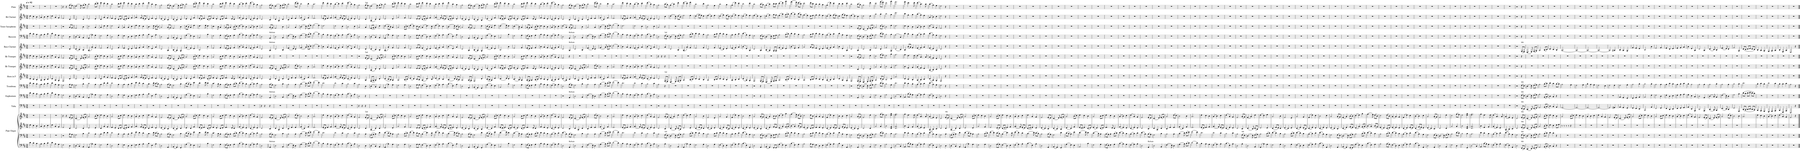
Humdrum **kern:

**kern	**kern	**kern	**kern	**kern	**kern	**kern	**kern	**kern	**kern	**kern	**kern	**kern	**kern	**kern
*part12	*part12	*part12	*part12	*part11	*part10	*part9	*part8	*part7	*part6	*part5	*part4	*part3	*part2	*part1
*staff15	*staff14	*staff13	*staff12	*staff11	*staff10	*staff9	*staff8	*staff7	*staff6	*staff5	*staff4	*staff3	*staff2	*staff1
*I"Pipe Organ	*	*	*	*I"Tuba	*I"Euphonium	*I"Trombone	*I"Horn in F	*I"Bb Trumpet	*I"Bb Trumpet	*I"Bass Clarinet	*I"Bassoon	*I"Tenor Saxophone	*I"Bb Clarinet	*I"Flute
*I'Org.	*	*	*	*I'Tba.	*I'Euph.	*I'Tbn.	*	*I'Bb Tpt.	*I'Bb Tpt.	*I'B. Cl.	*I'Bsn.	*I'T. Sax.	*I'Bb Cl.	*I'Fl.
*clefF4	*clefF4	*clefG2	*clefG2	*clefF4	*clefF4	*clefF4	*clefG2	*clefG2	*clefG2	*clefGv2	*clefF4	*clefGv2	*clefG2	*clefG2
*	*	*	*	*	*	*	*ITrd4c7	*ITrd1c2	*ITrd1c2	*ITrd8c14	*	*ITrd8c14	*ITrd1c2	*
*k[f#c#]	*k[f#c#]	*k[f#c#]	*k[f#c#]	*k[f#c#]	*k[f#c#]	*k[f#c#]	*k[f#c#]	*k[f#c#]	*k[f#c#]	*k[f#c#]	*k[f#c#]	*k[f#c#]	*k[f#c#]	*k[f#c#]
*M3/4	*M3/4	*M3/4	*M3/4	*M3/4	*M3/4	*M3/4	*M3/4	*M3/4	*M3/4	*M3/4	*M3/4	*M3/4	*M3/4	*M3/4
*MM92	*MM92	*MM92	*MM92	*MM92	*MM92	*MM92	*MM92	*MM92	*MM92	*MM92	*MM92	*MM92	*MM92	*MM92
=1	=1	=1	=1	=1	=1	=1	=1	=1	=1	=1	=1	=1	=1	=1
4d\	2.r	4dd\	2.r	2.r	4d\	4d\	4d/	4dd\	4dd\	2.r	4d\	2.r	4dd\	2.r
4c#\	.	4cc#\	.	.	4c#\	4c#\	4c#/	4cc#\	4cc#\	.	4c#\	.	4cc#\	.
4B\	.	4b\	.	.	4B\	4B\	4B/	4b\	4b\	.	4B\	.	4b\	.
=2	=2	=2	=2	=2	=2	=2	=2	=2	=2	=2	=2	=2	=2	=2
4A\	2.r	4a/	2.r	2.r	4A\	4A\	4A/	4a/	4a/	2.r	4A\	2.r	4a/	2.r
4B\	.	4b\	.	.	4B\	4B\	4B/	4b\	4b\	.	4B\	.	4b\	.
4c#\	.	4cc#\	.	.	4c#\	4c#\	4c#/	4cc#\	4cc#\	.	4c#\	.	4cc#\	.
=3	=3	=3	=3	=3	=3	=3	=3	=3	=3	=3	=3	=3	=3	=3
4d\	2.r	4dd\	2.r	2.r	4d\	4d\	4d/	4dd\	4dd\	2.r	4d\	2.r	4dd\	2.r
4A\	.	4a/	.	.	4A\	4A\	4A/	4a/	4a/	.	4A\	.	4a/	.
4G\	.	4g/	.	.	4G\	4G\	4G/	4g/	4g/	.	4G\	.	4g/	.
=4	=4	=4	=4	=4	=4	=4	=4	=4	=4	=4	=4	=4	=4	=4
2F#\	2r	2f#/	4r	2.r	2F#\	2F#\	2F#/	2f#/	2f#/	2r	2F#\	2r	2f#/	4r
.	.	.	4r	.	.	.	.	.	.	.	.	.	.	4r
4D\	8A\L	4d/	(8f#/L	.	4D\	8A\L	4d/	(8f#/L	(8f#/L	4D/	4D\	8A/L	4d/	(8ff#\L
.	8G\J	.	8e/J)	.	.	8G\J	.	8e/J)	8e/J)	.	.	8G/J	.	8ee\J)
=5||	=5||	=5||	=5||	=5||	=5||	=5||	=5||	=5||	=5||	=5||	=5||	=5||	=5||	=5||
4D\	2F#\	2d/	(4.d/	2.r	(4D\	2F#\	2d/	(4.d/	(4.d/	(4D/	(4D\	2F#/	2d/	(4.dd\
4C#/	.	.	.	.	4C#/)	.	.	.	.	4C#/)	4C#/)	.	.	.
.	.	.	8e/)	.	.	.	.	8e/)	8e/)	.	.	.	.	8ee\)
4BB/	4B\	4d/	(8f#/L	.	4BB/	4B\	4d/	(8f#/L	(8f#/L	4BB/	4BB/	4B\	4d/	(8ff#\L
.	.	.	8g/J)	.	.	.	.	8g/J)	8g/J)	.	.	.	.	8gg\J)
=6	=6	=6	=6	=6	=6	=6	=6	=6	=6	=6	=6	=6	=6	=6
4AA/	2c#\	2e/	2a/	2.r	(4AA/	2c#\	2e/	2a/	2a/	(4AA/	(4AA/	2c#\	2e/	2aa\
4A\	.	.	.	.	4A\)	.	.	.	.	4A/)	4A\)	.	.	.
4G\	4A\	4e/	(8b\L	.	4G\	4A\	4e/	(8b\L	(8b\L	4G/	4G\	4A/	4e/	(8bb\L
.	.	.	8cc#\J)	.	.	.	.	8cc#\J)	8cc#\J)	.	.	.	.	8ccc#\J)
=7	=7	=7	=7	=7	=7	=7	=7	=7	=7	=7	=7	=7	=7	=7
2F#\	4A\	4d/	4dd\	2.r	2F#\	4A\	4d/	4dd\	4dd\	2F#/	2F#\	4A/	4d/	4ddd\
.	4d\	4a/	4cc#\	.	.	4d\	4a/	4cc#\	4cc#\	.	.	4d\	4a/	4ccc#\
4G\	4d\	4g/	4b\	.	4G\	4d\	4g/	4b\	4b\	4G/	4G\	4d\	4g/	4bb\
=8	=8	=8	=8	=8	=8	=8	=8	=8	=8	=8	=8	=8	=8	=8
2D\	2d\	4f#/	2a/	2.r	2D\	2d\	4f#/	2a/	2a/	2D/	2D\	2d\	4f#/	2aa\
.	.	4e/	.	.	.	.	4e/	.	.	.	.	.	4e/	.
4G\	4A\	8d/L	8b\L	.	4G\	4A\	8d/L	8b\L	8b\L	4G/	4G\	4A/	8d/L	8bb\L
.	.	8e/J	8cc#\J	.	.	.	8e/J	8cc#\J	8cc#\J	.	.	.	8e/J	8ccc#\J
=9	=9	=9	=9	=9	=9	=9	=9	=9	=9	=9	=9	=9	=9	=9
4F#\	4A\	8d/L	4dd\	2.r	4F#\	4A\	(8d/L	4dd\	4dd\	4F#/	4F#\	4A/	(8d/L	4ddd\
.	.	8e/J	.	.	.	.	8e/J)	.	.	.	.	.	8e/J)	.
4D\	4A\	4f#/	4cc#\	.	4D\	4A\	4f#/	4cc#\	4cc#\	4D/	4D\	4A/	4f#/	4ccc#\
4E\	4c#\	4g/	4b\	.	4E\	4c#\	4g/	4b\	4b\	4E/	4E\	4c#\	4g/	4bb\
=10	=10	=10	=10	=10	=10	=10	=10	=10	=10	=10	=10	=10	=10	=10
4F#\	4e\	4.a/	4a/	2.r	4F#\	4e\	4.a/	4a/	4a/	4F#/	4F#\	4e\	4.a/	4aa\
4G\	4d\	.	4b\	.	4G\	4d\	.	4b\	4b\	4G/	4G\	4d\	.	4bb\
.	.	8g/	.	.	.	.	8g/	.	.	.	.	.	8g/	.
4A\	4c#\	8f#/L	4cc#\	.	4A\	4c#\	(8f#/L	4cc#\	4cc#\	4A/	4A\	4c#\	(8f#/L	4ccc#\
.	.	8e/J	.	.	.	.	8e/J)	.	.	.	.	.	8e/J)	.
=11	=11	=11	=11	=11	=11	=11	=11	=11	=11	=11	=11	=11	=11	=11
4B\	4.B\	4d/	4dd\	2.r	4B\	4.B\	4d/	4dd\	4dd\	4B\	4B\	4.B\	4d/	4ddd\
4E\	.	4f#/	4a/	.	4E\	.	4f#/	4a/	4a/	4E/	4E\	.	4f#/	4aa\
.	8d\	.	.	.	.	8d\	.	.	.	.	.	8d\	.	.
4A\	8c#\L	4e/	4g/	.	4A\	(8c#\L	4e/	4g/	4g/	4A/	4A\	(8c#\L	4e/	4gg\
.	8B\J	.	.	.	.	8B\J)	.	.	.	.	.	8B\J)	.	.
=12	=12	=12	=12	=12	=12	=12	=12	=12	=12	=12	=12	=12	=12	=12
2D\	2A\	4e/	2f#/	2.r	2D\	2A\	(4e/	2f#/	2f#/	2D/	2D\	2A/	(4e/	2ff#\
.	.	4d/	.	.	.	.	4d/)	.	.	.	.	.	4d/)	.
4AA/	8A\L	4c#/	(8f#/L	.	4AA/	(8A\L	4c#/	(8f#/L	(8f#/L	4AA/	4AA/	(8A/L	4c#/	(8ff#\L
.	8G\J	.	8e/J)	.	.	8G\J)	.	8e/J)	8e/J)	.	.	8G/J)	.	8ee\J)
=13	=13	=13	=13	=13	=13	=13	=13	=13	=13	=13	=13	=13	=13	=13
4BB/	2F#\	4d/	(4.d/	2.r	(4BB/	2F#\	(4d/	(4.d/	(4.d/	(4BB/	(4BB/	2F#/	(4d/	(4.dd\
4AA/	.	4c#/	.	.	4AA/)	.	4c#/)	.	.	4AA/)	4AA/)	.	4c#/)	.
.	.	.	8e/)	.	.	.	.	8e/)	8e/)	.	.	.	.	8ee\)
4GG/	4B\	4d/	(8f#/L	.	4GG/	4B\	4d/	(8f#/L	(8f#/L	4GG/	4GG/	4B\	4d/	(8ff#\L
.	.	.	8g/J)	.	.	.	.	8g/J)	8g/J)	.	.	.	.	8gg\J)
=14	=14	=14	=14	=14	=14	=14	=14	=14	=14	=14	=14	=14	=14	=14
4G\	8c#\L	4e/	2a/	2.r	(4G\	(8c#\L	4e/	2a/	2a/	(4G/	(4G\	(8c#\L	4e/	2aa\
.	8B\J	.	.	.	.	8B\J	.	.	.	.	.	8B\J	.	.
4F#\	4A\	4d/	.	.	4F#\)	4A\)	4d/	.	.	4F#/)	4F#\)	4A/)	4d/	.
4E\	4e\	4g/	(8b\L	.	4E\	4e\	4g/	(8b\L	(8b\L	4E/	4E\	4e\	4g/	(8bb\L
.	.	.	8cc#\J)	.	.	.	.	8cc#\J)	8cc#\J)	.	.	.	.	8ccc#\J)
=15	=15	=15	=15	=15	=15	=15	=15	=15	=15	=15	=15	=15	=15	=15
2BB/	4.d\	8f#/L	4dd\	2.r	2BB/	4.d\	(8f#/L	4dd\	4dd\	2BB/	2BB/	4.d\	(8f#/L	4ddd\
.	.	8e/J	.	.	.	.	8e/J)	.	.	.	.	.	8e/J)	.
.	.	4f#/	4cc#\	.	.	.	4f#/	4cc#\	4cc#\	.	.	.	4f#/	4ccc#\
.	8e\	.	.	.	.	8e\	.	.	.	.	.	8e\	.	.
4B\	4d\	8d/L	4b\	.	4B\	4d\	(8d/L	4b\	4b\	4B\	4B\	4d\	(8d/L	4bb\
.	.	8e/J	.	.	.	.	8e/J)	.	.	.	.	.	8e/J)	.
=16	=16	=16	=16	=16	=16	=16	=16	=16	=16	=16	=16	=16	=16	=16
2F#\	4.c#\	4f#/	2a/	2.r	2F#\	4.c#\	4f#/	2a/	2a/	2F#/	2F#\	4.c#\	4f#/	2aa\
.	.	4e/	.	.	.	.	4e/	.	.	.	.	.	4e/	.
.	8B\	.	.	.	.	8B\	.	.	.	.	.	8B\	.	.
4G\	4A\	8d/L	8b\L	.	4G\	4A\	8d/L	8b\L	8b\L	4G/	4G\	4A/	8d/L	8bb\L
.	.	8e/J	8cc#\J	.	.	.	8e/J	8cc#\J	8cc#\J	.	.	.	8e/J	8ccc#\J
=17	=17	=17	=17	=17	=17	=17	=17	=17	=17	=17	=17	=17	=17	=17
8F#\L	8A\L	4.f#/	4dd\	2.r	(8F#\L	(8A\L	4.f#/	4dd\	4dd\	(8F#/L	(8F#\L	(8A/L	4.f#/	4ddd\
8E\J	8G\J	.	.	.	8E\J)	8G\J)	.	.	.	8E/J)	8E\J)	8G/J)	.	.
4F#\	4A\	.	4cc#\	.	4F#\	4A\	.	4cc#\	4cc#\	4F#/	4F#\	4A/	.	4ccc#\
.	.	8e/	.	.	.	.	8e/	.	.	.	.	.	8e/	.
4G\	8B\L	4d/	4b\	.	4G\	(8B\L	4d/	4b\	4b\	4G/	4G\	(8B\L	4d/	4bb\
.	8c#\J	.	.	.	.	8c#\J)	.	.	.	.	.	8c#\J)	.	.
=18	=18	=18	=18	=18	=18	=18	=18	=18	=18	=18	=18	=18	=18	=18
4B\	4d\	4g/	(4a/	2.r	(4B\	(4d\	(4g/	(4a/	4a/	(4B\	(4B\	(4d\	(4g/	(4aa\
4A\	4c#\	4f#/	4b\)	.	4A\)	4c#\)	4f#/)	4b\)	4b\	4A/)	4A\)	4c#\)	4f#/)	4bb\)
4G\	4B\	4e/	4cc#\	.	4G\	4B\	4e/	4cc#\	4cc#\	4G/	4G\	4B\	4e/	4ccc#\
=19	=19	=19	=19	=19	=19	=19	=19	=19	=19	=19	=19	=19	=19	=19
4F#\	4A\	4d/	(4dd\	2.r	(4F#\	(4A\	(4d/	(4dd\	4dd\	(4F#/	(4F#\	(4A/	(4d/	(4ddd\
4G\	4B\	4f#/	4a/)	.	4G\)	4B\)	4f#/)	4a/)	4a/	4G/)	4G\)	4B\)	4f#/)	4aa\)
4A\	4c#\	4e/	4g/	.	4A\	4c#\	4e/	4g/	4g/	4A/	4A\	4c#\	4e/	4gg\
=20||	=20||	=20||	=20||	=20	=20	=20	=20	=20	=20	=20	=20	=20	=20	=20
2D\	2A\	2d/	2f#/	4r	2D\	2A\	2d/	2f#/	2f#/	2D/	2D\	2A/	2d/	2ff#\
.	.	.	.	4r	.	.	.	.	.	.	.	.	.	.
!	!	!	!	!	!	!	!	!	!	!	!LO:TX:a:t=Refrain	!	!	!
!	!	!	!	!	!	!	!	!	!	!LO:TX:a:t=Refrain	!	!	!	!
!	!	!	!	!	!LO:TX:a:t=Refrain	!	!	!	!	!	!	!	!	!
!LO:TX:a:t=Refrain	!	!	!	!	!	!	!	!	!	!	!	!	!	!
4AA/	8A\L	4c#/	(8f#/L	4r	4AA/	(8A\L	4c#/	(8f#/L	4r	4AA/	4AA/	(8A/L	4c#/	(8ff#\L
.	8G\J	.	8e/J)	.	.	8G\J)	.	8e/J)	.	.	.	8G/J)	.	8ee\J)
=21	=21	=21	=21	=21	=21	=21	=21	=21	=21	=21	=21	=21	=21	=21
2D\	2F#\	4d/	(4.d/	2.r	2D\	2F#\	4d/	(4.d/	2.r	2D/	2D\	2F#/	4d/	(4.dd\
.	.	4A/	.	.	.	.	4A/	.	.	.	.	.	4A/	.
.	.	.	8e/)	.	.	.	.	8e/)	.	.	.	.	.	8ee\)
4BB/	4B\	4d/	(8f#/L	.	4BB/	4B\	4d/	(8f#/L	.	4BB/	4BB/	4B\	4d/	(8ff#\L
.	.	.	8g/J)	.	.	.	.	8g/J)	.	.	.	.	.	8gg\J)
=22	=22	=22	=22	=22	=22	=22	=22	=22	=22	=22	=22	=22	=22	=22
4.F#\	2A\	4c#/	2a/	2.r	(4.F#\	2A\	4c#/	2a/	2.r	(4.F#/	(4.F#\	2A/	4c#/	2aa\
.	.	4f#/	.	.	.	.	4f#/	.	.	.	.	.	4f#/	.
8E\	.	.	.	.	8E\)	.	.	.	.	8E/)	8E\)	.	.	.
4D\	4A\	4f#/	(8dd\L	.	4D\	4A\	4f#/	(8dd\L	.	4D/	4D\	4A/	4f#/	(8ddd\L
.	.	.	8cc#\J)	.	.	.	.	8cc#\J)	.	.	.	.	.	8ccc#\J)
=23	=23	=23	=23	=23	=23	=23	=23	=23	=23	=23	=23	=23	=23	=23
4.G\	4.B\	4g/	2b\	2.r	(4.G\	(4.B\	(4g/	2b\	2.r	(4.G/	(4.G\	(4.B\	(4g/	2bb\
.	.	4d/	.	.	.	.	4d/)	.	.	.	.	.	4d/)	.
8A\	8c#\	.	.	.	8A\)	8c#\)	.	.	.	8A/)	8A\)	8c#\)	.	.
8B\L	8d\L	4g/	4b\	.	(8B\L	(8d\L	4g/	4b\	.	(8B\L	(8B\L	(8d\L	4g/	4bb\
8c#\J	8e\J	.	.	.	8c#\J)	8e\J)	.	.	.	8c#\J)	8c#\J)	8e\J)	.	.
=24	=24	=24	=24	=24	=24	=24	=24	=24	=24	=24	=24	=24	=24	=24
2d\	2f#\	2.f#/	2.a/	2.r	(2d\	(2f#\	2.f#/	2.a/	2.r	(2d\	(2d\	(2f#\	2.f#/	2.aa\
4c#\	4e\	.	.	.	4c#\)	4e\)	.	.	.	4c#\)	4c#\)	4e\)	.	.
=25	=25	=25	=25	=25	=25	=25	=25	=25	=25	=25	=25	=25	=25	=25
4B\	2.d\	8f#/L	4dd\	2.r	4B\	2.d\	(8f#/L	4dd\	2.r	4B\	4B\	2.d\	(8f#/L	4ddd\
.	.	8e/J	.	.	.	.	8e/J)	.	.	.	.	.	8e/J)	.
4A\	.	4f#/	4cc#\	.	4A\	.	4f#/	4cc#\	.	4A/	4A\	.	4f#/	4ccc#\
4G\	.	4g/	4b\	.	4G\	.	4g/	4b\	.	4G/	4G\	.	4g/	4bb\
=26	=26	=26	=26	=26	=26	=26	=26	=26	=26	=26	=26	=26	=26	=26
4F#\	2d\	4.a/	(4a/	2.r	(4F#\	2d\	(4.a/	(4a/	2.r	(4F#/	(4F#\	2d\	(4.a/	(4aa\
4G\	.	.	4b\)	.	4G\)	.	.	4b\)	.	4G/)	4G\)	.	.	4bb\)
.	.	8g/	.	.	.	.	8g/)	.	.	.	.	.	8g/)	.
4A\	4c#\	8f#/L	4cc#\	.	4A\	4c#\	(8f#/L	4cc#\	.	4A/	4A\	4c#\	(8f#/L	4ccc#\
.	.	8e/J	.	.	.	.	8e/J)	.	.	.	.	.	8e/J)	.
=27	=27	=27	=27	=27	=27	=27	=27	=27	=27	=27	=27	=27	=27	=27
4B\	2B\	4d/	(4dd\	2.r	(4B\	2B\	(4d/	(4dd\	2.r	(4B\	(4B\	2B\	(4d/	(4ddd\
4E\	.	4f#/	4a/)	.	4E\)	.	4f#/)	4a/)	.	4E/)	4E\)	.	4f#/)	4aa\)
4A\	4c#\	4e/	4g/	.	4A\	4c#\	4e/	4g/	.	4A/	4A\	4c#\	4e/	4gg\
=28	=28	=28	=28	=28	=28	=28	=28	=28	=28	=28	=28	=28	=28	=28
2D\	2A\	2d/	2f#/	4r	2D\	2A\	2d/	2f#/	2r	2D/	2D\	2A/	2d/	2ff#\
.	.	.	.	4r	.	.	.	.	.	.	.	.	.	.
!	!	!	!	!	!	!	!	!	!	!	!	!	!	!LO:TX:a:t=2nd
!	!	!	!	!	!	!	!	!	!LO:TX:a:t=2nd	!	!	!	!	!
!	!	!	!LO:TX:a:t=2nd	!	!	!	!	!	!	!	!	!	!	!
4D\	4A\	4d/	(8f#/L	4r	4r	4D\	4A/	4d/	(8f#/L	4D/	4D\	4A/	4d/	(8ff#\L
.	.	.	8e/J)	.	.	.	.	.	8e/J)	.	.	.	.	8ee\J)
=29	=29	=29	=29	=29	=29	=29	=29	=29	=29	=29	=29	=29	=29	=29
4D\	8F#\L	4A/	(4.d/	2.r	2.r	(4D\	(8F#/L	(4A/	(4.d/	(4D/	(4D\	(8F#/L	(4A/	(4.dd\
.	8G\J	.	.	.	.	.	8G/J	.	.	.	.	8G/J	.	.
4C#/	4A\	4d/	.	.	.	4C#/)	4A/)	4d/)	.	4C#/)	4C#/)	4A/)	4d/)	.
.	.	.	8e/)	.	.	.	.	.	8e/)	.	.	.	.	8ee\)
4BB/	4d\	4d/	(8f#/L	.	.	4BB/	4d/	4d/	(8f#/L	4BB/	4BB/	4d\	4d/	(8ff#\L
.	.	.	8g/J)	.	.	.	.	.	8g/J)	.	.	.	.	8gg\J)
=30	=30	=30	=30	=30	=30	=30	=30	=30	=30	=30	=30	=30	=30	=30
4AA/	4d\	2e/	2a/	2.r	2.r	(4AA/	(4d/	2e/	2a/	(4AA/	(4AA/	(4d\	2e/	2aa\
4A\	8c#\L	.	.	.	.	4A\)	8c#/L	.	.	4A/)	4A\)	8c#\L	.	.
.	8B\J	.	.	.	.	.	8B/J)	.	.	.	.	8B\J)	.	.
4G\	4A\	4e/	(8b\L	.	.	4G\	4A/	4e/	(8b\L	4G/	4G\	4A/	4e/	(8bb\L
.	.	.	8cc#\J)	.	.	.	.	.	8cc#\J)	.	.	.	.	8ccc#\J)
=31	=31	=31	=31	=31	=31	=31	=31	=31	=31	=31	=31	=31	=31	=31
2F#\	2A\	2a/	4dd\	2.r	2.r	2F#\	2A/	2a/	4dd\	2F#/	2F#\	2A/	2a/	4ddd\
.	.	.	4cc#\	.	.	.	.	.	4cc#\	.	.	.	.	4ccc#\
4G\	8B\L	4g/	4b\	.	.	4G\	(8B/L	4g/	4b\	4G/	4G\	(8B\L	4g/	4bb\
.	8c#\J	.	.	.	.	.	8c#/J)	.	.	.	.	8c#\J)	.	.
=32	=32	=32	=32	=32	=32	=32	=32	=32	=32	=32	=32	=32	=32	=32
2D\	4e\	2f#/	2a/	2.r	2.r	2D\	(4e/	2f#/	2a/	2D/	2D\	(4e\	2f#/	2aa\
.	4d\	.	.	.	.	.	4d/)	.	.	.	.	4d\)	.	.
8G\L	8c#\L	8e/L	8b\L	.	.	8G\L	8c#/L	8e/L	8b\L	8G/L	8G\L	8c#\L	8e/L	8bb\L
8G\J	8B\J	8e/J	8cc#\J	.	.	8G\J	8B/J	8e/J	8cc#\J	8G/J	8G\J	8B\J	8e/J	8ccc#\J
=33	=33	=33	=33	=33	=33	=33	=33	=33	=33	=33	=33	=33	=33	=33
4F#\	4A\	8d/L	4dd\	2.r	2.r	(4F#\	(4A/	(8d/L	4dd\	(4F#/	(4F#\	(4A/	(8d/L	4ddd\
.	.	8e/J	.	.	.	.	.	8e/J	.	.	.	.	8e/J	.
4D\	4.d\	4f#/	4cc#\	.	.	4D\)	4.d/)	4f#/)	4cc#\	4D/)	4D\)	4.d\)	4f#/)	4ccc#\
4E\	.	4g/	4b\	.	.	4E\	.	4g/	4b\	4E/	4E\	.	4g/	4bb\
.	8c#\	.	.	.	.	.	8c#/	.	.	.	.	8c#\	.	.
=34	=34	=34	=34	=34	=34	=34	=34	=34	=34	=34	=34	=34	=34	=34
4F#\	4e\	4.a/	4a/	2.r	2.r	(4F#\	(4e/	(4.a/	4a/	(4F#/	(4F#\	(4e\	(4.a/	4aa\
4G\	4d\	.	4b\	.	.	4G\)	4d/)	.	4b\	4G/)	4G\)	4d\)	.	4bb\
.	.	8g/	.	.	.	.	.	8g/)	.	.	.	.	8g/)	.
4A\	4c#\	8f#/L	4cc#\	.	.	4A\	4c#/	(8f#/L	4cc#\	4A/	4A\	4c#\	(8f#/L	4ccc#\
.	.	8e/J	.	.	.	.	.	8e/J)	.	.	.	.	8e/J)	.
=35	=35	=35	=35	=35	=35	=35	=35	=35	=35	=35	=35	=35	=35	=35
4B\	4.B\	8d/L	4dd\	2.r	2.r	(4B\	(4.B/	(8d/L	4dd\	(4B\	(4B\	(4.B\	(8d/L	4ddd\
.	.	8e/J	.	.	.	.	.	8e/J	.	.	.	.	8e/J	.
4E\	.	4f#/	4a/	.	.	4E\)	.	4f#/)	4a/	4E/)	4E\)	.	4f#/)	4aa\
.	8d\	.	.	.	.	.	8d/)	.	.	.	.	8d\)	.	.
4A\	8c#\L	4e/	4g/	.	.	4A\	(8c#/L	4e/	4g/	4A/	4A\	(8c#\L	4e/	4gg\
.	8B\J	.	.	.	.	.	8B/J)	.	.	.	.	8B\J)	.	.
=36	=36	=36	=36	=36	=36	=36	=36	=36	=36	=36	=36	=36	=36	=36
2D\	2A\	4e/	2f#/	2.r	2.r	2D\	2A/	(4e/	2f#/	2D/	2D\	2A/	(4e/	2ff#\
.	.	4d/	.	.	.	.	.	4d/)	.	.	.	.	4d/)	.
4AA/	8A\L	4c#/	(8f#/L	.	.	4AA/	(8A/L	4c#/	(8f#/L	4AA/	4AA/	(8A/L	4c#/	(8ff#\L
.	8G\J	.	8e/J)	.	.	.	8G/J)	.	8e/J)	.	.	8G/J)	.	8ee\J)
=37	=37	=37	=37	=37	=37	=37	=37	=37	=37	=37	=37	=37	=37	=37
4BB/	2F#\	4d/	(4.d/	2.r	2.r	(4BB/	2F#/	(4d/	(4.d/	(4BB/	(4BB/	2F#/	(4d/	(4.dd\
4AA/	.	4c#/	.	.	.	4AA/)	.	4c#/)	.	4AA/)	4AA/)	.	4c#/)	.
.	.	.	8e/)	.	.	.	.	.	8e/)	.	.	.	.	8ee\)
4GG/	4d\	4B/	(8f#/L	.	.	4GG/	4d/	4B/	(8f#/L	4GG/	4GG/	4d\	4B/	(8ff#\L
.	.	.	8g/J)	.	.	.	.	.	8g/J)	.	.	.	.	8gg\J)
=38	=38	=38	=38	=38	=38	=38	=38	=38	=38	=38	=38	=38	=38	=38
4G\	8c#\L	4e/	2a/	2.r	2.r	(4G\	(8c#/L	(4e/	2a/	(4G/	(4G\	(8c#\L	(4e/	2aa\
.	8B\J	.	.	.	.	.	8B/J	.	.	.	.	8B\J	.	.
4F#\	4A\	4d/	.	.	.	4F#\)	4A/)	4d/)	.	4F#/)	4F#\)	4A/)	4d/)	.
4E\	4e\	4g/	(8b\L	.	.	4E\	4e/	4g/	(8b\L	4E/	4E\	4e\	4g/	(8bb\L
.	.	.	8cc#\J)	.	.	.	.	.	8cc#\J)	.	.	.	.	8ccc#\J)
=39	=39	=39	=39	=39	=39	=39	=39	=39	=39	=39	=39	=39	=39	=39
2BB/	4.d\	8f#/L	4dd\	2.r	2.r	2BB/	(4.d/	(8f#/L	4dd\	2BB/	2BB/	(4.d\	(8f#/L	4ddd\
.	.	8e/J	.	.	.	.	.	8e/J	.	.	.	.	8e/J	.
.	.	4f#/	4cc#\	.	.	.	.	4f#/)	4cc#\	.	.	.	4f#/)	4ccc#\
.	8e\	.	.	.	.	.	8e/)	.	.	.	.	8e\)	.	.
4B\	4d\	8d/L	4b\	.	.	4B\	4d/	(8d/L	4b\	4B\	4B\	4d\	(8d/L	4bb\
.	.	8e/J	.	.	.	.	.	8e/J)	.	.	.	.	8e/J)	.
=40	=40	=40	=40	=40	=40	=40	=40	=40	=40	=40	=40	=40	=40	=40
2F#\	4.c#\	4f#/	2a/	2.r	2.r	2F#\	(4.c#/	(4f#/	2a/	2F#/	2F#\	(4.c#\	(4f#/	2aa\
.	.	4e/	.	.	.	.	.	4e/)	.	.	.	.	4e/)	.
.	8B\	.	.	.	.	.	8B/)	.	.	.	.	8B\)	.	.
4G\	4A\	8d/L	8b\L	.	.	4G\	4A/	(8d/L	8b\L	4G/	4G\	4A/	(8d/L	8bb\L
.	.	8e/J	8cc#\J	.	.	.	.	8e/J)	8cc#\J	.	.	.	8e/J)	8ccc#\J
=41	=41	=41	=41	=41	=41	=41	=41	=41	=41	=41	=41	=41	=41	=41
8F#\L	8A\L	4.f#/	4dd\	2.r	2.r	(8F#\L	(8A/L	4.f#/	4dd\	(8F#/L	(8F#\L	(8A/L	4.f#/	4ddd\
8E\J	8G\J	.	.	.	.	8E\J)	8G/J)	.	.	8E/J)	8E\J)	8G/J)	.	.
4F#\	4A\	.	4cc#\	.	.	4F#\	4A/	.	4cc#\	4F#/	4F#\	4A/	.	4ccc#\
.	.	8e/	.	.	.	.	.	8e/	.	.	.	.	8e/	.
4G\	8B\L	4d/	4b\	.	.	4G\	(8B/L	4d/	4b\	4G/	4G\	(8B\L	4d/	4bb\
.	8c#\J	.	.	.	.	.	8c#/J)	.	.	.	.	8c#\J)	.	.
=42	=42	=42	=42	=42	=42	=42	=42	=42	=42	=42	=42	=42	=42	=42
4B\	4d\	4g/	(4a/	2.r	2.r	4B\	4d/	4g/	(4a/	4B\	4B\	4d\	4g/	(4aa\
4A\	4c#\	4f#/	4b\)	.	.	4A\	4c#/	4f#/	4b\)	4A/	4A\	4c#\	4f#/	4bb\)
4G\	4B\	4e/	4cc#\	.	.	4G\	4B/	4e/	4cc#\	4G/	4G\	4B\	4e/	4ccc#\
=43	=43	=43	=43	=43	=43	=43	=43	=43	=43	=43	=43	=43	=43	=43
4F#\	4A\	4d/	(4dd\	2.r	2.r	(4F#\	(4A/	(4d/	(4dd\	(4F#/	(4F#\	(4A/	(4d/	(4ddd\
4G\	4B\	4f#/	4a/)	.	.	4G\)	4B/)	4f#/)	4a/)	4G/)	4G\)	4B\)	4f#/)	4aa\)
4A\	4c#\	4e/	4g/	.	.	4A\	4c#/	4e/	4g/	4A/	4A\	4c#\	4e/	4gg\
=44	=44	=44	=44	=44	=44	=44	=44	=44	=44	=44	=44	=44	=44	=44
2D\	4d\	2d/	2f#/	2.r	2r	2D\	(4d/	2d/	2f#/	2D/	2D\	(4d\	2d/	2ff#\
.	4A\	.	.	.	.	.	4A/)	.	.	.	.	4A/)	.	.
!	!	!	!	!	!	!	!	!	!	!	!LO:TX:a:t=Refrain	!	!	!
!	!	!	!	!	!	!	!	!	!	!LO:TX:a:t=Refrain	!	!	!	!
!	!	!	!	!	!LO:TX:a:t=Refrain	!	!	!	!	!	!	!	!	!
!LO:TX:a:t=Refrain	!	!	!	!	!	!	!	!	!	!	!	!	!	!
4AA/	8A\L	4c#/	(8f#/L	.	4AA/	(8A\L	4c#/	(8f#/L	4r	4AA/	4AA/	(8A/L	4c#/	(8ff#\L
.	8G\J	.	8e/J)	.	.	8G\J)	.	8e/J)	.	.	.	8G/J)	.	8ee\J)
=45	=45	=45	=45	=45	=45	=45	=45	=45	=45	=45	=45	=45	=45	=45
2D\	2F#\	4d/	(4.d/	2.r	2D\	2F#\	4d/	(4.d/	2.r	2D/	2D\	2F#/	4d/	(4.dd\
.	.	4A/	.	.	.	.	4A/	.	.	.	.	.	4A/	.
.	.	.	8e/)	.	.	.	.	8e/)	.	.	.	.	.	8ee\)
4BB/	4B\	4d/	(8f#/L	.	4BB/	4B\	4d/	(8f#/L	.	4BB/	4BB/	4B\	4d/	(8ff#\L
.	.	.	8g/J)	.	.	.	.	8g/J)	.	.	.	.	.	8gg\J)
=46	=46	=46	=46	=46	=46	=46	=46	=46	=46	=46	=46	=46	=46	=46
4.F#\	2A\	4c#/	2a/	2.r	(4.F#\	2A\	4c#/	2a/	2.r	(4.F#/	(4.F#\	2A/	4c#/	2aa\
.	.	4f#/	.	.	.	.	4f#/	.	.	.	.	.	4f#/	.
8E\	.	.	.	.	8E\)	.	.	.	.	8E/)	8E\)	.	.	.
4D\	4A\	4f#/	(8dd\L	.	4D\	4A\	4f#/	(8dd\L	.	4D/	4D\	4A/	4f#/	(8ddd\L
.	.	.	8cc#\J)	.	.	.	.	8cc#\J)	.	.	.	.	.	8ccc#\J)
=47	=47	=47	=47	=47	=47	=47	=47	=47	=47	=47	=47	=47	=47	=47
4.G\	4.B\	4g/	2b\	2.r	(4.G\	(4.B\	(4g/	2b\	2.r	(4.G/	(4.G\	(4.B\	(4g/	2bb\
.	.	4d/	.	.	.	.	4d/)	.	.	.	.	.	4d/)	.
8A\	8c#\	.	.	.	8A\)	8c#\)	.	.	.	8A/)	8A\)	8c#\)	.	.
8B\L	8d\L	4g/	4b\	.	(8B\L	(8d\L	4g/	4b\	.	(8B\L	(8B\L	(8d\L	4g/	4bb\
8c#\J	8e\J	.	.	.	8c#\J)	8e\J)	.	.	.	8c#\J)	8c#\J)	8e\J)	.	.
=48	=48	=48	=48	=48	=48	=48	=48	=48	=48	=48	=48	=48	=48	=48
2d\	2f#\	2.f#/	2.a/	2.r	(2d\	(2f#\	2.f#/	2.a/	2.r	(2d\	(2d\	(2f#\	2.f#/	2.aa\
4c#\	4e\	.	.	.	4c#\)	4e\)	.	.	.	4c#\)	4c#\)	4e\)	.	.
=49	=49	=49	=49	=49	=49	=49	=49	=49	=49	=49	=49	=49	=49	=49
4B\	2.d\	8f#/L	4dd\	2.r	4B\	2.d\	(8f#/L	4dd\	2.r	4B\	4B\	2.d\	(8f#/L	4ddd\
.	.	8e/J	.	.	.	.	8e/J)	.	.	.	.	.	8e/J)	.
4A\	.	4f#/	4cc#\	.	4A\	.	4f#/	4cc#\	.	4A/	4A\	.	4f#/	4ccc#\
4G\	.	4g/	4b\	.	4G\	.	4g/	4b\	.	4G/	4G\	.	4g/	4bb\
=50	=50	=50	=50	=50	=50	=50	=50	=50	=50	=50	=50	=50	=50	=50
4F#\	2d\	4.a/	(4a/	2.r	(4F#\	2d\	(4.a/	(4a/	2.r	(4F#/	(4F#\	2d\	(4.a/	(4aa\
4G\	.	.	4b\)	.	4G\)	.	.	4b\)	.	4G/)	4G\)	.	.	4bb\)
.	.	8g/	.	.	.	.	8g/)	.	.	.	.	.	8g/)	.
4A\	4c#\	8f#/L	4cc#\	.	4A\	4c#\	(8f#/L	4cc#\	.	4A/	4A\	4c#\	(8f#/L	4ccc#\
.	.	8e/J	.	.	.	.	8e/J)	.	.	.	.	.	8e/J)	.
=51	=51	=51	=51	=51	=51	=51	=51	=51	=51	=51	=51	=51	=51	=51
4B\	2B\	4d/	(4dd\	2.r	(4B\	2B\	(4d/	(4dd\	2.r	(4B\	(4B\	2B\	(4d/	(4ddd\
4E\	.	4f#/	4a/)	.	4E\)	.	4f#/)	4a/)	.	4E/)	4E\)	.	4f#/)	4aa\)
4A\	4c#\	4e/	4g/	.	4A\	4c#\	4e/	4g/	.	4A/	4A\	4c#\	4e/	4gg\
=52	=52	=52	=52	=52	=52	=52	=52	=52	=52	=52	=52	=52	=52	=52
2D\	2A\	2d/	2f#/	2r	2D\	2A\	2d/	2f#/	4r	2D/	2D\	2A/	2d/	2ff#\
.	.	.	.	.	.	.	.	.	4r	.	.	.	.	.
!	!	!	!	!	!	!	!	!	!	!	!LO:TX:a:t=3rd	!	!	!
!	!	!	!	!	!	!	!LO:TX:a:t=3rd	!	!	!	!	!	!	!
!	!LO:TX:a:t=3rd	!	!	!	!	!	!	!	!	!	!	!	!	!
4A\	8F#\L	4c#/	(8a/L	4r	4r	4r	(8F#/L	4r	4r	4A/	(8F#\L	4r	4cc#\	(8aa\L
.	8E\J	.	8g/J)	.	.	.	8E/J)	.	.	.	8E\J)	.	.	8gg\J)
=53	=53	=53	=53	=53	=53	=53	=53	=53	=53	=53	=53	=53	=53	=53
2D\	4.D\	4.d/	(4f#/	2.r	2.r	2.r	(4.D/	2.r	2.r	2D/	(4.D\	2.r	(4.dd\	(4ff#\
.	.	.	4a/)	.	.	.	.	.	.	.	.	.	.	4aa\)
.	8E\	8c#/	.	.	.	.	8E/)	.	.	.	8E\)	.	8cc#\)	.
4BB/	8F#\L	8d/L	4dd\	.	.	.	(8F#/L	.	.	4BB/	(8F#\L	.	(8dd\L	4ddd\
.	8G\J	8B/J	.	.	.	.	8G/J)	.	.	.	8G\J)	.	8b\J)	.
=54	=54	=54	=54	=54	=54	=54	=54	=54	=54	=54	=54	=54	=54	=54
4AA/	2A\	2e/	(4dd\	2.r	2.r	2.r	2A/	2.r	2.r	(4AA/	2A\	2.r	2ee\	(4ddd\
4A\	.	.	4cc#\)	.	.	.	.	.	.	4A/)	.	.	.	4ccc#\)
4G\	8B\L	4e/	4ee\	.	.	.	(8B/L	.	.	4G/	(8B\L	.	4ee\	4eee\
.	8c#\J	.	.	.	.	.	8c#/J)	.	.	.	8c#\J)	.	.	.
=55	=55	=55	=55	=55	=55	=55	=55	=55	=55	=55	=55	=55	=55	=55
2F#\	4d\	4d/	2a/	2.r	2.r	2.r	4d/	2.r	2.r	2F#/	4d\	2.r	(4dd\	2aa\
.	4c#\	8f#/L	.	.	.	.	4c#/	.	.	.	4c#\	.	8ff#\L	.
.	.	8e/J	.	.	.	.	.	.	.	.	.	.	8ee\J)	.
4G\	4B\	4d/	4b\	.	.	.	4B/	.	.	4G/	4B\	.	4dd\	4bb\
=56	=56	=56	=56	=56	=56	=56	=56	=56	=56	=56	=56	=56	=56	=56
2D\	2A\	4e/	2f#/	2.r	2.r	2.r	2A/	2.r	2.r	2D/	2A\	2.r	(4ee\	2ff#\
.	.	4d/	.	.	.	.	.	.	.	.	.	.	4dd\)	.
4G\	8B\L	4e/	4e/	.	.	.	8B/L	.	.	4G/	8B\L	.	4ee\	4ee\
.	8c#\J	.	.	.	.	.	8c#/J	.	.	.	8c#\J	.	.	.
=57	=57	=57	=57	=57	=57	=57	=57	=57	=57	=57	=57	=57	=57	=57
4F#\	4d\	4d/	2a/	2.r	2.r	2.r	4d/	2.r	2.r	(4F#/	4d\	2.r	(4dd\	2aa\
4D\	4c#\	4f#/	.	.	.	.	4c#/	.	.	4D/)	4c#\	.	4ff#\)	.
4E\	4B\	8e/L	4g/	.	.	.	4B/	.	.	4E/	4B\	.	(8ee\L	4gg\
.	.	8c#/J	.	.	.	.	.	.	.	.	.	.	8cc#\J)	.
=58	=58	=58	=58	=58	=58	=58	=58	=58	=58	=58	=58	=58	=58	=58
4F#\	4A\	4d/	(4f#/	2.r	2.r	2.r	4A/	2.r	2.r	(4F#/	4A\	2.r	(4dd\	(4ff#\
4G\	4B\	4f#/	4dd\)	.	.	.	4B/	.	.	4G/)	4B\	.	4ff#\)	4ddd\)
4A\	4c#\	4e/	4cc#\	.	.	.	4c#/	.	.	4A/	4c#\	.	4ee\	4ccc#\
=59	=59	=59	=59	=59	=59	=59	=59	=59	=59	=59	=59	=59	=59	=59
4B\	4d\	4d/	2b\	2.r	2.r	2.r	(4d/	2.r	2.r	(4B\	(4d\	2.r	(4dd\	2bb\
4E\	4A\	4f#/	.	.	.	.	4A/)	.	.	4E/)	4A\)	.	4ff#\)	.
4AA/	4G\	4e/	4cc#\	.	.	.	4G/	.	.	4AA/	4G\	.	4ee\	4ccc#\
=60	=60	=60	=60	=60	=60	=60	=60	=60	=60	=60	=60	=60	=60	=60
2D\	2F#\	4e/	2a/	2.r	2r	2r	2F#/	2.r	2.r	2D/	2F#\	2.r	(4ee\	2aa\
.	.	4d/	.	.	.	.	.	.	.	.	.	.	4dd\)	.
4AA/	8F#\L	4c#/	(8a/L	.	4r	4r	(8F#/L	.	.	4AA/	(8F#\L	.	4cc#\	(8aa\L
.	8E\J	.	8g/J)	.	.	.	8E/J)	.	.	.	8E\J)	.	.	8gg\J)
=61	=61	=61	=61	=61	=61	=61	=61	=61	=61	=61	=61	=61	=61	=61
4BB/	4.D\	4d/	(4f#/	2.r	2.r	2.r	(4.D/	2.r	2.r	(4BB/	(4.D\	2.r	(4dd\	(4ff#\
4AA/	.	4f#/	4a/)	.	.	.	.	.	.	4AA/)	.	.	4ff#\)	4aa\)
.	8E\	.	.	.	.	.	8E/)	.	.	.	8E\)	.	.	.
8GG/L	8F#\L	8g/L	8b\L	.	.	.	8F#/L	.	.	8GG/L	8F#\L	.	8gg\L	8bb\L
8GG/J	8G\J	8f#/J	8b\J	.	.	.	8G/J	.	.	8GG/J	8G\J	.	8ff#\J	8bb\J
=62	=62	=62	=62	=62	=62	=62	=62	=62	=62	=62	=62	=62	=62	=62
4G\	2A\	4e/	(4cc#\	2.r	2.r	2.r	2A/	2.r	2.r	(4G/	2A\	2.r	(4ee\	(4ccc#\
4F#\	.	4a/	4dd\)	.	.	.	.	.	.	4F#/)	.	.	4aa\)	4ddd\)
4E\	8B\L	8g/L	4gg\	.	.	.	(8B/L	.	.	4E/	(8B\L	.	(8gg\L	4ggg\
.	8c#\J	8a/J	.	.	.	.	8c#/J)	.	.	.	8c#\J)	.	8aa\J)	.
=63	=63	=63	=63	=63	=63	=63	=63	=63	=63	=63	=63	=63	=63	=63
4B\	4d\	4b\	(4.ff#\	2.r	2.r	2.r	4d/	2.r	2.r	(4B\	4d\	2.r	(4bb\	(4.fff#\
4F#\	4c#\	4a/	.	.	.	.	4c#/	.	.	4F#/)	4c#\	.	4aa\)	.
.	.	.	8ee\)	.	.	.	.	.	.	.	.	.	.	8eee\)
4G\	4B\	8b/L	(8dd\L	.	.	.	4B/	.	.	4G/	4B\	.	(8bb\L	(8ddd\L
.	.	8g/J	8b\J)	.	.	.	.	.	.	.	.	.	8gg\J)	8bb\J)
=64	=64	=64	=64	=64	=64	=64	=64	=64	=64	=64	=64	=64	=64	=64
2A\	2A\	4f#/	2cc#\	2.r	2.r	2.r	2A/	2.r	2.r	2A/	2A\	2.r	(4ff#\	2ccc#\
.	.	4e/	.	.	.	.	.	.	.	.	.	.	4ee\)	.
8A\L	8B\L	8d/L	8dd\L	.	.	.	8B/L	.	.	8A/L	8B\L	.	8dd\L	8ddd\L
8G\J	8c#\J	8e/J	8b\J	.	.	.	8c#/J	.	.	8G/J	8c#\J	.	8ee\J	8bb\J
=65	=65	=65	=65	=65	=65	=65	=65	=65	=65	=65	=65	=65	=65	=65
4F#\	4d\	4f#/	4a/	2.r	2.r	2.r	4d/	2.r	2.r	4F#/	4d\	2.r	4ff#\	4aa\
4D\	4c#\	4f#/	4a/	.	.	.	4c#/	.	.	4D/	4c#\	.	4ff#\	4aa\
4E\	4B\	4e/	4g/	.	.	.	4B/	.	.	4E/	4B\	.	4ee\	4gg\
=66	=66	=66	=66	=66	=66	=66	=66	=66	=66	=66	=66	=66	=66	=66
4F#\	4A\	4d/	(4f#/	2.r	2.r	2.r	(4A/	2.r	2.r	(4F#/	(4A\	2.r	(4dd\	(4ff#\
4G\	4B\	4e/	4dd\)	.	.	.	4B/)	.	.	4G/)	4B\)	.	4ee\)	4ddd\)
4A\	4c#\	8f#/L	4cc#\	.	.	.	4c#/	.	.	4A/	4c#\	.	(8ff#\L	4ccc#\
.	.	8e/J	.	.	.	.	.	.	.	.	.	.	8ee\J)	.
=67	=67	=67	=67	=67	=67	=67	=67	=67	=67	=67	=67	=67	=67	=67
4B\	4d\	4d/	4b\	2.r	2.r	2.r	4d/	2.r	2.r	4B\	4d\	2.r	4dd\	4bb\
4E\	4A\	8g/L	4b\	.	.	.	4A/	.	.	4E/	4A\	.	(8gg\L	4bb\
.	.	8f#/J	.	.	.	.	.	.	.	.	.	.	8ff#\J)	.
4AA/	4G\	4e/	4cc#\	.	.	.	4G/	.	.	4AA/	4G\	.	4ee\	4ccc#\
=68	=68	=68	=68	=68	=68	=68	=68	=68	=68	=68	=68	=68	=68	=68
2D\	2F#\	4e/	2a/	2.r	2r	2r	2F#/	2r	2r	2D/	2F#\	2r	(4ee\	2aa\
.	.	4d/	.	.	.	.	.	.	.	.	.	.	4dd\)	.
4AA/	8F#\L	4c#/	(8a/L	.	4AA/	(8F#\L	(8F#/L	4c#/	(8a/L	4AA/	(8F#\L	(8F#/L	4cc#\	(8aa\L
.	8E\J	.	8g/J)	.	.	8E\J)	8E/J)	.	8g/J)	.	8E\J)	8E/J)	.	8gg\J)
=69	=69	=69	=69	=69	=69	=69	=69	=69	=69	=69	=69	=69	=69	=69
2D\	4.D\	2d/	2f#/	2.r	2D\	(4.D\	(4.D/	2d/	2f#/	2D/	(4.D\	(4.D/	2dd\	2ff#\
.	8E\	.	.	.	.	8E\)	8E/)	.	.	.	8E\)	8E/)	.	.
4BB/	8F#\L	4d/	4dd\	.	4BB/	(8F#\L	(8F#/L	4d/	4dd\	4BB/	(8F#\L	(8F#/L	4dd\	4ddd\
.	8G\J	.	.	.	.	8G\J)	8G/J)	.	.	.	8G\J)	8G/J)	.	.
=70	=70	=70	=70	=70	=70	=70	=70	=70	=70	=70	=70	=70	=70	=70
2F#\	2A\	2a/	2cc#\	2.r	2F#\	2A\	2A/	2a/	2cc#\	2F#/	2A\	2A/	2aa\	2ccc#\
4D\	8d\L	4a/	(8ff#\L	.	4D\	(8d\L	(8d/L	4a/	(8ff#\L	4D/	(8d\L	(8d\L	4aa\	(8fff#\L
.	8c#\J	.	8ee\J)	.	.	8c#\J)	8c#/J)	.	8ee\J)	.	8c#\J)	8c#\J)	.	8eee\J)
=71	=71	=71	=71	=71	=71	=71	=71	=71	=71	=71	=71	=71	=71	=71
2G\	2B\	2b\	2dd\	2.r	2G\	2B\	2B/	2b\	2dd\	2G/	2B\	2B\	2bb\	2ddd\
4GG/	4B\	4d/ 4g/	4dd\ 4gg\	.	4GG/	4G\	4d/	4g/	4gg\	4GG/	4B\	4e\	4gg\	4ggg\
=72	=72	=72	=72	=72	=72	=72	=72	=72	=72	=72	=72	=72	=72	=72
2D\	2.A\	2.d/ 2.a/	2.dd\ 2.ff#\	2.r	(2D\	2.d\	2.a/	2.dd\	2.ff#\	(2D/	(2A\	2.d\	2.ddd\	2.fff#\
4C#/	.	.	.	.	4C#/)	.	.	.	.	4C#/)	4C#/)	.	.	.
=73	=73	=73	=73	=73	=73	=73	=73	=73	=73	=73	=73	=73	=73	=73
4BB/	4d\	4b\	4ff#\	2.r	4BB/	4d\	4d/	4b\	4ff#\	4BB/	4d\	4d\	4bb\	4fff#\
8B\L	4c#\	4f#/	4.dd\	.	(8B\L	4c#\	4c#/	4f#/	4.dd\	(8B/L	4c#\	4c#\	4ff#\	4.ddd\
8A\J	.	.	.	.	8A\J)	.	.	.	.	8A/J)	.	.	.	.
4G\	4B\	4g/	.	.	4G\	4B\	4B/	4g/	.	4G/	4B\	4B\	4gg\	.
.	.	.	8dd\	.	.	.	.	.	8dd\	.	.	.	.	8ddd\
=74	=74	=74	=74	=74	=74	=74	=74	=74	=74	=74	=74	=74	=74	=74
4F#\	4A\	4a/	(4dd\	2.r	(4F#\	(4A\	(4A/	(4a/	(4dd\	(4F#/	(4A\	(4A/	(4aa\	(4ddd\
4G\	4B\	4f#/	4.a/)	.	4G\)	4B\)	4B/)	4f#/)	4.a/)	4G/)	4B\)	4B\)	4ff#\)	4.aa\)
4A\	4c#\	4e/	.	.	4A\	4c#\	4c#/	4e/	.	4A/	4c#\	4c#\	4ee\	.
.	.	.	8a/	.	.	.	.	.	8a/	.	.	.	.	8aa\
=75	=75	=75	=75	=75	=75	=75	=75	=75	=75	=75	=75	=75	=75	=75
4F#\	4d\	4A/	(4a/	2.r	(4F#\	(4d\	(4d/	(4A/	(4a/	(4F#/	(4d\	(4d\	(4a/	(4aa\
4E\	4A\	4B/	4f#/)	.	4E\)	4A\)	4A/)	4B/)	4f#/)	4E/)	4A\)	4A/)	4b\)	4ff#\)
4AA/	4G\	4c#/	4e/	.	4AA/	4G\	4G/	4c#/	4e/	4AA/	4G\	4G/	4cc#\	4ee\
=76	=76	=76	=76	=76	=76	=76	=76	=76	=76	=76	=76	=76	=76	=76
2D\	2F#\	2d/	2d/	2.r	2D\	2F#\	2F#/	2d/	2d/	2D/	2F#\	2F#/	2dd\	2dd\
!	!	!	!LO:TX:a:t=4th	!	!	!	!	!	!	!	!	!	!	!
4D\	4A\	4d/	(8f#/L	.	4r	4r	4r	4r	4r	4r	4r	4r	4r	4r
.	.	.	8e/J)	.	.	.	.	.	.	.	.	.	.	.
=77	=77	=77	=77	=77	=77	=77	=77	=77	=77	=77	=77	=77	=77	=77
4D\	8F#\L	4A/	(4.d/	2.r	2.r	2.r	2.r	2.r	2.r	2.r	2.r	2.r	2.r	2.r
.	8G\J	.	.	.	.	.	.	.	.	.	.	.	.	.
4C#/	4A\	4d/	.	.	.	.	.	.	.	.	.	.	.	.
.	.	.	8e/)	.	.	.	.	.	.	.	.	.	.	.
4BB/	4d\	4d/	(8f#/L	.	.	.	.	.	.	.	.	.	.	.
.	.	.	8g/J)	.	.	.	.	.	.	.	.	.	.	.
=78	=78	=78	=78	=78	=78	=78	=78	=78	=78	=78	=78	=78	=78	=78
4AA/	4d\	2e/	2a/	2.r	2.r	2.r	2.r	2.r	2.r	2.r	2.r	2.r	2.r	2.r
4A\	8c#\L	.	.	.	.	.	.	.	.	.	.	.	.	.
.	8B\J	.	.	.	.	.	.	.	.	.	.	.	.	.
4G\	4A\	4e/	(8b\L	.	.	.	.	.	.	.	.	.	.	.
.	.	.	8cc#\J)	.	.	.	.	.	.	.	.	.	.	.
=79	=79	=79	=79	=79	=79	=79	=79	=79	=79	=79	=79	=79	=79	=79
2F#\	2A\	2a/	4dd\	2.r	2.r	2.r	2.r	2.r	2.r	2.r	2.r	2.r	2.r	2.r
.	.	.	4cc#\	.	.	.	.	.	.	.	.	.	.	.
4G\	8B\L	4g/	4b\	.	.	.	.	.	.	.	.	.	.	.
.	8c#\J	.	.	.	.	.	.	.	.	.	.	.	.	.
=80	=80	=80	=80	=80	=80	=80	=80	=80	=80	=80	=80	=80	=80	=80
2D\	4e\	2f#/	2a/	2.r	2.r	2.r	2.r	2.r	2.r	2.r	2.r	2.r	2.r	2.r
.	4d\	.	.	.	.	.	.	.	.	.	.	.	.	.
8G\L	8c#\L	8e/L	(8b\L	.	.	.	.	.	.	.	.	.	.	.
8G\J	8B\J	8e/J	8cc#\J)	.	.	.	.	.	.	.	.	.	.	.
=81	=81	=81	=81	=81	=81	=81	=81	=81	=81	=81	=81	=81	=81	=81
4F#\	4A\	8d/L	4dd\	2.r	2.r	2.r	2.r	2.r	2.r	2.r	2.r	2.r	2.r	2.r
.	.	8e/J	.	.	.	.	.	.	.	.	.	.	.	.
4D\	4.d\	4f#/	4cc#\	.	.	.	.	.	.	.	.	.	.	.
4E\	.	4g/	4b\	.	.	.	.	.	.	.	.	.	.	.
.	8c#\	.	.	.	.	.	.	.	.	.	.	.	.	.
=82	=82	=82	=82	=82	=82	=82	=82	=82	=82	=82	=82	=82	=82	=82
4F#\	4e\	4.a/	4a/	2.r	2.r	2.r	2.r	2.r	2.r	2.r	2.r	2.r	2.r	2.r
4G\	4d\	.	4b\	.	.	.	.	.	.	.	.	.	.	.
.	.	8g/	.	.	.	.	.	.	.	.	.	.	.	.
4A\	4c#\	8f#/L	4cc#\	.	.	.	.	.	.	.	.	.	.	.
.	.	8e/J	.	.	.	.	.	.	.	.	.	.	.	.
=83	=83	=83	=83	=83	=83	=83	=83	=83	=83	=83	=83	=83	=83	=83
4B\	4.B\	8d/L	4dd\	2.r	2.r	2.r	2.r	2.r	2.r	2.r	2.r	2.r	2.r	2.r
.	.	8e/J	.	.	.	.	.	.	.	.	.	.	.	.
4E\	.	4f#/	4a/	.	.	.	.	.	.	.	.	.	.	.
.	8d\	.	.	.	.	.	.	.	.	.	.	.	.	.
4A\	8c#\L	4e/	4g/	.	.	.	.	.	.	.	.	.	.	.
.	8B\J	.	.	.	.	.	.	.	.	.	.	.	.	.
=84	=84	=84	=84	=84	=84	=84	=84	=84	=84	=84	=84	=84	=84	=84
2D\	2A\	4e/	2f#/	2.r	2.r	2.r	2.r	2.r	2.r	2.r	2.r	2.r	2.r	2.r
.	.	4d/	.	.	.	.	.	.	.	.	.	.	.	.
4AA/	8A\L	4c#/	(8f#/L	.	.	.	.	.	.	.	.	.	.	.
.	8G\J	.	8e/J)	.	.	.	.	.	.	.	.	.	.	.
=85	=85	=85	=85	=85	=85	=85	=85	=85	=85	=85	=85	=85	=85	=85
4BB/	2F#\	4d/	(4.d/	2.r	2.r	2.r	2.r	2.r	2.r	2.r	2.r	2.r	2.r	2.r
4AA/	.	4c#/	.	.	.	.	.	.	.	.	.	.	.	.
.	.	.	8e/)	.	.	.	.	.	.	.	.	.	.	.
4GG/	4d\	4B/	(8f#/L	.	.	.	.	.	.	.	.	.	.	.
.	.	.	8g/J)	.	.	.	.	.	.	.	.	.	.	.
=86	=86	=86	=86	=86	=86	=86	=86	=86	=86	=86	=86	=86	=86	=86
4G\	8c#\L	4e/	2a/	2.r	2.r	2.r	2.r	2.r	2.r	2.r	2.r	2.r	2.r	2.r
.	8B\J	.	.	.	.	.	.	.	.	.	.	.	.	.
4F#\	4A\	4d/	.	.	.	.	.	.	.	.	.	.	.	.
4E\	4e\	4g/	(8b\L	.	.	.	.	.	.	.	.	.	.	.
.	.	.	8cc#\J)	.	.	.	.	.	.	.	.	.	.	.
=87	=87	=87	=87	=87	=87	=87	=87	=87	=87	=87	=87	=87	=87	=87
2BB/	4.d\	8f#/L	4dd\	2.r	2.r	2.r	2.r	2.r	2.r	2.r	2.r	2.r	2.r	2.r
.	.	8e/J	.	.	.	.	.	.	.	.	.	.	.	.
.	.	4f#/	4cc#\	.	.	.	.	.	.	.	.	.	.	.
.	8e\	.	.	.	.	.	.	.	.	.	.	.	.	.
4B\	4d\	8d/L	4b\	.	.	.	.	.	.	.	.	.	.	.
.	.	8e/J	.	.	.	.	.	.	.	.	.	.	.	.
=88	=88	=88	=88	=88	=88	=88	=88	=88	=88	=88	=88	=88	=88	=88
2F#\	4.c#\	4f#/	2a/	2.r	2.r	2.r	2.r	2.r	2.r	2.r	2.r	2.r	2.r	2.r
.	.	4e/	.	.	.	.	.	.	.	.	.	.	.	.
.	8B\	.	.	.	.	.	.	.	.	.	.	.	.	.
4G\	4A\	8d/L	8b\L	.	.	.	.	.	.	.	.	.	.	.
.	.	8e/J	8cc#\J	.	.	.	.	.	.	.	.	.	.	.
=89	=89	=89	=89	=89	=89	=89	=89	=89	=89	=89	=89	=89	=89	=89
8F#\L	8A\L	4.f#/	4dd\	2.r	2.r	2.r	2.r	2.r	2.r	2.r	2.r	2.r	2.r	2.r
8E\J	8G\J	.	.	.	.	.	.	.	.	.	.	.	.	.
4F#\	4A\	.	4cc#\	.	.	.	.	.	.	.	.	.	.	.
.	.	8e/	.	.	.	.	.	.	.	.	.	.	.	.
4G\	8B\L	4d/	4b\	.	.	.	.	.	.	.	.	.	.	.
.	8c#\J	.	.	.	.	.	.	.	.	.	.	.	.	.
=90	=90	=90	=90	=90	=90	=90	=90	=90	=90	=90	=90	=90	=90	=90
4B\	4d\	4g/	((4a/	2.r	2.r	2.r	2.r	2.r	2.r	2.r	2.r	2.r	2.r	2.r
4A\	4c#\	4f#/	4b\))	.	.	.	.	.	.	.	.	.	.	.
4G\	4B\	4e/	4cc#\	.	.	.	.	.	.	.	.	.	.	.
=91	=91	=91	=91	=91	=91	=91	=91	=91	=91	=91	=91	=91	=91	=91
4F#\	4A\	4d/	(4dd\	2.r	2.r	2.r	2.r	2.r	2.r	2.r	2.r	2.r	2.r	2.r
4G\	4B\	4f#/	4a/)	.	.	.	.	.	.	.	.	.	.	.
4A\	4c#\	4e/	4g/	.	.	.	.	.	.	.	.	.	.	.
=92	=92	=92	=92	=92	=92	=92	=92	=92	=92	=92	=92	=92	=92	=92
2D\	4d\	2d/	2f#/	2.r	2.r	2.r	2.r	2.r	2.r	2.r	2.r	2.r	2.r	2.r
.	4A\	.	.	.	.	.	.	.	.	.	.	.	.	.
!LO:TX:a:t=Refrain	!	!	!	!	!	!	!	!	!	!	!	!	!	!
4AA/	8A\L	4c#/	(8f#/L	.	.	.	.	.	.	.	.	.	.	.
.	8G\J	.	8e/J)	.	.	.	.	.	.	.	.	.	.	.
=93	=93	=93	=93	=93	=93	=93	=93	=93	=93	=93	=93	=93	=93	=93
2D\	2F#\	4d/	(4.d/	2.r	2.r	2.r	2.r	2.r	2.r	2.r	2.r	2.r	2.r	2.r
.	.	4A/	.	.	.	.	.	.	.	.	.	.	.	.
.	.	.	8e/)	.	.	.	.	.	.	.	.	.	.	.
4BB/	4B\	4d/	(8f#/L	.	.	.	.	.	.	.	.	.	.	.
.	.	.	8g/J)	.	.	.	.	.	.	.	.	.	.	.
=94	=94	=94	=94	=94	=94	=94	=94	=94	=94	=94	=94	=94	=94	=94
4.F#\	2A\	4c#/	2a/	2.r	2.r	2.r	2.r	2.r	2.r	2.r	2.r	2.r	2.r	2.r
.	.	4f#/	.	.	.	.	.	.	.	.	.	.	.	.
8E\	.	.	.	.	.	.	.	.	.	.	.	.	.	.
4D\	4A\	4f#/	(8dd\L	.	.	.	.	.	.	.	.	.	.	.
.	.	.	8cc#\J)	.	.	.	.	.	.	.	.	.	.	.
=95	=95	=95	=95	=95	=95	=95	=95	=95	=95	=95	=95	=95	=95	=95
4.G\	4.B\	4g/	2b\	2.r	2.r	2.r	2.r	2.r	2.r	2.r	2.r	2.r	2.r	2.r
.	.	4d/	.	.	.	.	.	.	.	.	.	.	.	.
8A\	8c#\	.	.	.	.	.	.	.	.	.	.	.	.	.
8B\L	8d\L	4g/	4b\	.	.	.	.	.	.	.	.	.	.	.
8c#\J	8e\J	.	.	.	.	.	.	.	.	.	.	.	.	.
=96	=96	=96	=96	=96	=96	=96	=96	=96	=96	=96	=96	=96	=96	=96
2d\	2f#\	2.f#/	2.a/	2.r	2.r	2.r	2.r	2.r	2.r	2.r	2.r	2.r	2.r	2.r
4c#\	4e\	.	.	.	.	.	.	.	.	.	.	.	.	.
=97	=97	=97	=97	=97	=97	=97	=97	=97	=97	=97	=97	=97	=97	=97
4B\	2.d\	8f#/L	4dd\	2.r	2.r	2.r	2.r	2.r	2.r	2.r	2.r	2.r	2.r	2.r
.	.	8e/J	.	.	.	.	.	.	.	.	.	.	.	.
4A\	.	4f#/	4cc#\	.	.	.	.	.	.	.	.	.	.	.
4G\	.	4g/	4b\	.	.	.	.	.	.	.	.	.	.	.
=98	=98	=98	=98	=98	=98	=98	=98	=98	=98	=98	=98	=98	=98	=98
4F#\	2d\	4.a/	(4a/	2.r	2.r	2.r	2.r	2.r	2.r	2.r	2.r	2.r	2.r	2.r
4G\	.	.	4b\)	.	.	.	.	.	.	.	.	.	.	.
.	.	8g/	.	.	.	.	.	.	.	.	.	.	.	.
4A\	4c#\	8f#/L	4cc#\	.	.	.	.	.	.	.	.	.	.	.
.	.	8e/J	.	.	.	.	.	.	.	.	.	.	.	.
=99	=99	=99	=99	=99	=99	=99	=99	=99	=99	=99	=99	=99	=99	=99
4B\	2B\	4d/	(4dd\	2.r	2.r	2.r	2.r	2.r	2.r	2.r	2.r	2.r	2.r	2.r
4E\	.	4f#/	4a/)	.	.	.	.	.	.	.	.	.	.	.
4A\	4c#\	4e/	4g/	.	.	.	.	.	.	.	.	.	.	.
=100	=100	=100	=100	=100	=100	=100	=100	=100	=100	=100	=100	=100	=100	=100
2D\	2A\	2d/	2f#/	2.r	2.r	2.r	2.r	2.r	2.r	2.r	2.r	2.r	2.r	2.r
!	!LO:TX:a:t=5th	!	!	!	!	!	!	!	!	!	!	!	!	!
4A\	8F#\L	4c#/	(8a/L	.	.	.	.	.	.	.	.	.	.	.
.	8E\J	.	8g/J)	.	.	.	.	.	.	.	.	.	.	.
=101	=101	=101	=101	=101	=101	=101	=101	=101	=101	=101	=101	=101	=101	=101
2D\	4.D\	4.d/	(4f#/	2.r	2.r	2.r	2.r	2.r	2.r	2.r	2.r	2.r	2.r	2.r
.	.	.	4a/)	.	.	.	.	.	.	.	.	.	.	.
.	8E\	8c#/	.	.	.	.	.	.	.	.	.	.	.	.
4BB/	8F#\L	8d/L	4dd\	.	.	.	.	.	.	.	.	.	.	.
.	8G\J	8B/J	.	.	.	.	.	.	.	.	.	.	.	.
=102	=102	=102	=102	=102	=102	=102	=102	=102	=102	=102	=102	=102	=102	=102
4AA/	2A\	2e/	(4dd\	2.r	2.r	2.r	2.r	2.r	2.r	2.r	2.r	2.r	2.r	2.r
4A\	.	.	4cc#\)	.	.	.	.	.	.	.	.	.	.	.
4G\	8B\L	4e/	4ee\	.	.	.	.	.	.	.	.	.	.	.
.	8c#\J	.	.	.	.	.	.	.	.	.	.	.	.	.
=103	=103	=103	=103	=103	=103	=103	=103	=103	=103	=103	=103	=103	=103	=103
2F#\	4d\	4d/	2a/	2.r	2.r	2.r	2.r	2.r	2.r	2.r	2.r	2.r	2.r	2.r
.	4c#\	8f#/L	.	.	.	.	.	.	.	.	.	.	.	.
.	.	8e/J	.	.	.	.	.	.	.	.	.	.	.	.
4G\	4B\	4d/	4b\	.	.	.	.	.	.	.	.	.	.	.
=104	=104	=104	=104	=104	=104	=104	=104	=104	=104	=104	=104	=104	=104	=104
2D\	2A\	4e/	2f#/	2.r	2.r	2.r	2.r	2.r	2.r	2.r	2.r	2.r	2.r	2.r
.	.	4d/	.	.	.	.	.	.	.	.	.	.	.	.
4G\	8B\L	4e/	4e/	.	.	.	.	.	.	.	.	.	.	.
.	8c#\J	.	.	.	.	.	.	.	.	.	.	.	.	.
=105	=105	=105	=105	=105	=105	=105	=105	=105	=105	=105	=105	=105	=105	=105
4F#\	4d\	4d/	2a/	2.r	2.r	2.r	2.r	2.r	2.r	2.r	2.r	2.r	2.r	2.r
4D\	4c#\	4f#/	.	.	.	.	.	.	.	.	.	.	.	.
4E\	4B\	8e/L	4g/	.	.	.	.	.	.	.	.	.	.	.
.	.	8c#/J	.	.	.	.	.	.	.	.	.	.	.	.
=106	=106	=106	=106	=106	=106	=106	=106	=106	=106	=106	=106	=106	=106	=106
4F#\	4A\	4d/	(4f#/	2.r	2.r	2.r	2.r	2.r	2.r	2.r	2.r	2.r	2.r	2.r
4G\	4B\	4f#/	4dd\)	.	.	.	.	.	.	.	.	.	.	.
4A\	4c#\	4e/	4cc#\	.	.	.	.	.	.	.	.	.	.	.
=107	=107	=107	=107	=107	=107	=107	=107	=107	=107	=107	=107	=107	=107	=107
4B\	4d\	4d/	2b\	2.r	2.r	2.r	2.r	2.r	2.r	2.r	2.r	2.r	2.r	2.r
4E\	4A\	4f#/	.	.	.	.	.	.	.	.	.	.	.	.
4AA/	4G\	4e/	4cc#\	.	.	.	.	.	.	.	.	.	.	.
=108	=108	=108	=108	=108	=108	=108	=108	=108	=108	=108	=108	=108	=108	=108
2D\	2F#\	4e/	2a/	2.r	2.r	2.r	2.r	2.r	2.r	2.r	2.r	2.r	2.r	2.r
.	.	4d/	.	.	.	.	.	.	.	.	.	.	.	.
4AA/	8F#\L	4c#/	(8a/L	.	.	.	.	.	.	.	.	.	.	.
.	8E\J	.	8g/J)	.	.	.	.	.	.	.	.	.	.	.
=109	=109	=109	=109	=109	=109	=109	=109	=109	=109	=109	=109	=109	=109	=109
4BB/	4.D\	4d/	(4f#/	2.r	2.r	2.r	2.r	2.r	2.r	2.r	2.r	2.r	2.r	2.r
4AA/	.	4f#/	4a/)	.	.	.	.	.	.	.	.	.	.	.
.	8E\	.	.	.	.	.	.	.	.	.	.	.	.	.
8GG/L	8F#\L	8g/L	(8b\L	.	.	.	.	.	.	.	.	.	.	.
8GG/J	8G\J	8f#/J	8b\J)	.	.	.	.	.	.	.	.	.	.	.
=110	=110	=110	=110	=110	=110	=110	=110	=110	=110	=110	=110	=110	=110	=110
4G\	2A\	4e/	(4cc#\	2.r	2.r	2.r	2.r	2.r	2.r	2.r	2.r	2.r	2.r	2.r
4F#\	.	4a/	4dd\)	.	.	.	.	.	.	.	.	.	.	.
4E\	8B\L	8g/L	4gg\	.	.	.	.	.	.	.	.	.	.	.
.	8c#\J	8a/J	.	.	.	.	.	.	.	.	.	.	.	.
=111	=111	=111	=111	=111	=111	=111	=111	=111	=111	=111	=111	=111	=111	=111
4B\	4d\	4b\	(4.ff#\	2.r	2.r	2.r	2.r	2.r	2.r	2.r	2.r	2.r	2.r	2.r
4F#\	4c#\	4a/	.	.	.	.	.	.	.	.	.	.	.	.
.	.	.	8ee\)	.	.	.	.	.	.	.	.	.	.	.
4G\	4B\	8b/L	(8dd\L	.	.	.	.	.	.	.	.	.	.	.
.	.	8g/J	8b\J)	.	.	.	.	.	.	.	.	.	.	.
=112	=112	=112	=112	=112	=112	=112	=112	=112	=112	=112	=112	=112	=112	=112
2A\	2A\	4f#/	2cc#\	2.r	2.r	2.r	2.r	2.r	2.r	2.r	2.r	2.r	2.r	2.r
.	.	4e/	.	.	.	.	.	.	.	.	.	.	.	.
8A\L	8B\L	8d/L	(8dd\L	.	.	.	.	.	.	.	.	.	.	.
8G\J	8c#\J	8e/J	8b\J)	.	.	.	.	.	.	.	.	.	.	.
=113	=113	=113	=113	=113	=113	=113	=113	=113	=113	=113	=113	=113	=113	=113
4F#\	4d\	4f#/	(4a/	2.r	2.r	2.r	2.r	2.r	2.r	2.r	2.r	2.r	2.r	2.r
4D\	4c#\	4f#/	4a/)	.	.	.	.	.	.	.	.	.	.	.
4E\	4B\	4e/	4g/	.	.	.	.	.	.	.	.	.	.	.
=114	=114	=114	=114	=114	=114	=114	=114	=114	=114	=114	=114	=114	=114	=114
4F#\	4A\	4d/	(4f#/	2.r	2.r	2.r	2.r	2.r	2.r	2.r	2.r	2.r	2.r	2.r
4G\	4B\	4e/	4dd\)	.	.	.	.	.	.	.	.	.	.	.
4A\	4c#\	8f#/L	4cc#\	.	.	.	.	.	.	.	.	.	.	.
.	.	8e/J	.	.	.	.	.	.	.	.	.	.	.	.
=115	=115	=115	=115	=115	=115	=115	=115	=115	=115	=115	=115	=115	=115	=115
4B\	4d\	4d/	(4b\	2.r	2.r	2.r	2.r	2.r	2.r	2.r	2.r	2.r	2.r	2.r
4E\	4A\	8g/L	4b\)	.	.	.	.	.	.	.	.	.	.	.
.	.	8f#/J	.	.	.	.	.	.	.	.	.	.	.	.
4AA/	4G\	4e/	4cc#\	.	.	.	.	.	.	.	.	.	.	.
=116	=116	=116	=116	=116	=116	=116	=116	=116	=116	=116	=116	=116	=116	=116
2D\	2F#\	4e/	2a/	2.r	2.r	2.r	2.r	2.r	2.r	2.r	2.r	2.r	2.r	2.r
.	.	4d/	.	.	.	.	.	.	.	.	.	.	.	.
4AA/	8F#\L	4c#/	(8a/L	.	.	.	.	.	.	.	.	.	.	.
.	8E\J	.	8g/J)	.	.	.	.	.	.	.	.	.	.	.
=117	=117	=117	=117	=117	=117	=117	=117	=117	=117	=117	=117	=117	=117	=117
2D\	4.D\	2d/	2f#/	2.r	2.r	2.r	2.r	2.r	2.r	2.r	2.r	2.r	2.r	2.r
.	8E\	.	.	.	.	.	.	.	.	.	.	.	.	.
4BB/	8F#\L	4d/	4dd\	.	.	.	.	.	.	.	.	.	.	.
.	8G\J	.	.	.	.	.	.	.	.	.	.	.	.	.
=118	=118	=118	=118	=118	=118	=118	=118	=118	=118	=118	=118	=118	=118	=118
2F#\	2A\	2a/	2cc#\	2.r	2.r	2.r	2.r	2.r	2.r	2.r	2.r	2.r	2.r	2.r
4D\	8d\L	4a/	(8ff#\L	.	.	.	.	.	.	.	.	.	.	.
.	8c#\J	.	8ee\J)	.	.	.	.	.	.	.	.	.	.	.
=119	=119	=119	=119	=119	=119	=119	=119	=119	=119	=119	=119	=119	=119	=119
2G\	2B\	2b\	2dd\	2.r	2.r	2.r	2.r	2.r	2.r	2.r	2.r	2.r	2.r	2.r
4GG/	4B\	4d/ 4g/	4dd\ 4gg\	.	.	.	.	.	.	.	.	.	.	.
=120	=120	=120	=120	=120	=120	=120	=120	=120	=120	=120	=120	=120	=120	=120
2D\	2.A\	2.d/ 2.a/	2.dd\ 2.ff#\	2.r	2.r	2.r	2.r	2.r	2.r	2.r	2.r	2.r	2.r	2.r
4C#/	.	.	.	.	.	.	.	.	.	.	.	.	.	.
=121	=121	=121	=121	=121	=121	=121	=121	=121	=121	=121	=121	=121	=121	=121
4BB/	4d\	4b\	4ff#\	2.r	2.r	2.r	2.r	2.r	2.r	2.r	2.r	2.r	2.r	2.r
8B\L	4c#\	4f#/	4.dd\	.	.	.	.	.	.	.	.	.	.	.
8A\J	.	.	.	.	.	.	.	.	.	.	.	.	.	.
4G\	4B\	4g/	.	.	.	.	.	.	.	.	.	.	.	.
.	.	.	8dd\	.	.	.	.	.	.	.	.	.	.	.
=122	=122	=122	=122	=122	=122	=122	=122	=122	=122	=122	=122	=122	=122	=122
4F#\	4A\	4a/	(4dd\	2.r	2.r	2.r	2.r	2.r	2.r	2.r	2.r	2.r	2.r	2.r
4G\	4B\	4f#/	4.a/)	.	.	.	.	.	.	.	.	.	.	.
4A\	4c#\	4e/	.	.	.	.	.	.	.	.	.	.	.	.
.	.	.	8a/	.	.	.	.	.	.	.	.	.	.	.
=123	=123	=123	=123	=123	=123	=123	=123	=123	=123	=123	=123	=123	=123	=123
4F#\	4d\	4A/	(4a/	2.r	2.r	2.r	2.r	2.r	2.r	2.r	2.r	2.r	2.r	2.r
4E\	4A\	4B/	4f#/)	.	.	.	.	.	.	.	.	.	.	.
4AA/	4G\	4c#/	4e/	.	.	.	.	.	.	.	.	.	.	.
=124	=124	=124	=124	=124	=124	=124	=124	=124	=124	=124	=124	=124	=124	=124
2D\	2F#\	2d/	2d/	2r	2r	2r	2r	2r	2r	2r	2r	2r	2r	2r
!	!	!	!	!	!	!	!	!	!	!LO:TX:a:t=6th	!	!	!	!
!	!	!	!	!	!	!LO:TX:a:t=6th	!	!	!	!	!	!	!	!
!	!	!	!	!	!LO:TX:a:t=6th	!	!	!	!	!	!	!	!	!
!	!	!	!	!LO:TX:a:t=6th	!	!	!	!	!	!	!	!	!	!
!	!	!	!LO:TX:a:t=6th	!	!	!	!	!	!	!	!	!	!	!
!	!	!LO:TX:a:t=6th	!	!	!	!	!	!	!	!	!	!	!	!
!	!LO:TX:a:t=6th	!	!	!	!	!	!	!	!	!	!	!	!	!
!LO:TX:a:t=6th	!	!	!	!	!	!	!	!	!	!	!	!	!	!
8FF#/L	8F#\L	8f#/L	(8f#/L	(8FF#/L	(8F#\L	(8F#\L	4r	4r	4r	(8FF#/L	4r	4r	4r	4r
8EE/J	8E\J	8e/J	8e/J)	8EE/J)	8E\J)	8E\J)	.	.	.	8EE/J)	.	.	.	.
=125	=125	=125	=125	=125	=125	=125	=125	=125	=125	=125	=125	=125	=125	=125
4.DD/	4.D\	4.d/	(4.d/	(4.DD/	(4.D\	(4.D\	2.r	2.r	2.r	(4.DD/	2.r	2.r	2.r	2.r
8EE/	8E\	8e/	8e/)	8EE/)	8E\)	8E\)	.	.	.	8EE/)	.	.	.	.
8FF#/L	8F#\L	8f#/L	(8f#/L	(8FF#/L	(8F#\L	(8F#\L	.	.	.	(8FF#/L	.	.	.	.
8GG/J	8G\J	8g/J	8g/J)	8GG/J)	8G\J)	8G\J)	.	.	.	8GG/J)	.	.	.	.
=126	=126	=126	=126	=126	=126	=126	=126	=126	=126	=126	=126	=126	=126	=126
2AA/	2A\	2a/	2a/	2AA/	2A\	2A\	2.r	2.r	2.r	2AA/	2.r	2.r	2.r	2.r
8BB/L	8B\L	8b\L	(8b\L	(8BB/L	(8BB/L	(8B\L	.	.	.	(8BB/L	.	.	.	.
8C#/J	8c#\J	8cc#\J	8cc#\J)	8C#/J)	8C#/J)	8c#\J)	.	.	.	8C#/J)	.	.	.	.
=127	=127	=127	=127	=127	=127	=127	=127	=127	=127	=127	=127	=127	=127	=127
4D\	4d\	4dd\	4dd\	4D\	4D\	4d\	2.r	2.r	2.r	4D/	2.r	2.r	2.r	2.r
4C#/	4c#\	4cc#\	4cc#\	4C#/	4C#/	4c#\	.	.	.	4C#/	.	.	.	.
4r	4r	8dd\L	4b\	4BB/	4r	(8B\L	.	.	.	4BB/	.	.	.	.
.	.	8ee\J	.	.	.	8B\J)	.	.	.	.	.	.	.	.
=128	=128	=128	=128	=128	=128	=128	=128	=128	=128	=128	=128	=128	=128	=128
2.r	2.r	8r	2a/	[2.AA/	2.r	2A\	2.r	2.r	2.r	[2.AA/	2.r	2.r	2.r	2.r
.	.	8r	.	.	.	.	.	.	.	.	.	.	.	.
.	.	8r	.	.	.	.	.	.	.	.	.	.	.	.
.	.	8r	.	.	.	.	.	.	.	.	.	.	.	.
.	.	4r	(8b\L	.	.	4G\	.	.	.	.	.	.	.	.
.	.	.	8cc#\J)	.	.	.	.	.	.	.	.	.	.	.
=129	=129	=129	=129	=129	=129	=129	=129	=129	=129	=129	=129	=129	=129	=129
2.r	2.r	2.r	4dd\	2.AA/_	2.r	2F#\	2.r	2.r	2.r	2.AA/_	2.r	2.r	2.r	2.r
.	.	.	4cc#\	.	.	.	.	.	.	.	.	.	.	.
.	.	.	4b\	.	.	4G\	.	.	.	.	.	.	.	.
=130	=130	=130	=130	=130	=130	=130	=130	=130	=130	=130	=130	=130	=130	=130
2.r	2.r	2.r	4a/	2.AA/_	2.r	4B\	2.r	2.r	2.r	2.AA/_	2.r	2.r	2.r	2.r
.	.	.	4b\	.	.	4A\	.	.	.	.	.	.	.	.
.	.	.	4cc#\	.	.	4G\	.	.	.	.	.	.	.	.
=131	=131	=131	=131	=131	=131	=131	=131	=131	=131	=131	=131	=131	=131	=131
2.r	2.r	2.r	4dd\	2.AA/_	2.r	2F#\	2.r	2.r	2.r	2.AA/_	2.r	2.r	2.r	2.r
.	.	.	4a/	.	.	.	.	.	.	.	.	.	.	.
.	.	.	4g/	.	.	4E\	.	.	.	.	.	.	.	.
=132	=132	=132	=132	=132	=132	=132	=132	=132	=132	=132	=132	=132	=132	=132
2.r	2.r	2.r	2f#/	2AA/]	2.r	2F#\	2.r	2.r	2.r	2AA/]	2.r	2.r	2.r	2.r
.	.	.	(8f#/L	4AA#X/	.	4F#\	.	.	.	4AA#X/	.	.	.	.
.	.	.	8e/J)	.	.	.	.	.	.	.	.	.	.	.
=133	=133	=133	=133	=133	=133	=133	=133	=133	=133	=133	=133	=133	=133	=133
2.r	2.r	2.r	(4.d/	4BB/	4BB/	2F#\	2.r	2.r	2.r	4BB/	2.r	2.r	2.r	2.r
.	.	.	.	4AA/	4AA/	.	.	.	.	4AA/	.	.	.	.
.	.	.	8e/)	.	.	.	.	.	.	.	.	.	.	.
.	.	.	(8f#/L	4GG/	4GG/	4G\	.	.	.	4GG/	.	.	.	.
.	.	.	8g/J)	.	.	.	.	.	.	.	.	.	.	.
=134	=134	=134	=134	=134	=134	=134	=134	=134	=134	=134	=134	=134	=134	=134
2.r	2.r	2.r	2a/	4GG/	4GG/	2A\	2.r	2.r	2.r	4G/	2.r	2.r	2.r	2.r
.	.	.	.	4FF#/	4AA/	.	.	.	.	4F#/	.	.	.	.
.	.	.	(8b\L	4EE/	4BB/	4B\	.	.	.	4E/	.	.	.	.
.	.	.	8cc#\J)	.	.	.	.	.	.	.	.	.	.	.
=135	=135	=135	=135	=135	=135	=135	=135	=135	=135	=135	=135	=135	=135	=135
2.r	2.r	2.r	4dd\	2BBB/	2BB/	2B\	2.r	2.r	2.r	2BB/	2.r	2.r	2.r	2.r
.	.	.	4cc#\	.	.	.	.	.	.	.	.	.	.	.
.	.	.	4b\	4BB/	4F#\	4B\	.	.	.	4B\	.	.	.	.
=136	=136	=136	=136	=136	=136	=136	=136	=136	=136	=136	=136	=136	=136	=136
2.r	2.r	2.r	2a/	2FF#/	2F#\	2A\	2.r	2.r	2.r	2F#/	2.r	2.r	2.r	2.r
.	.	.	8b\L	4GG/	4D\	4A\	.	.	.	4G/	.	.	.	.
.	.	.	8cc#\J	.	.	.	.	.	.	.	.	.	.	.
=137	=137	=137	=137	=137	=137	=137	=137	=137	=137	=137	=137	=137	=137	=137
2.r	2.r	2.r	4dd\	4FF#/	4F#\	4A\	2.r	2.r	2.r	4F#/	2.r	2.r	2.r	2.r
.	.	.	4cc#\	4DD/	4D\	4c#\	.	.	.	4D/	.	.	.	.
.	.	.	4b\	4EE/	4E\	4B\	.	.	.	4E/	.	.	.	.
=138	=138	=138	=138	=138	=138	=138	=138	=138	=138	=138	=138	=138	=138	=138
2.r	2.r	2.r	((4a/	4FF#/	4F#\	4A\	2.r	2.r	2.r	4F#/	2.r	2.r	2.r	2.r
.	.	.	4b\))	4GG/	4G\	4B\	.	.	.	4G/	.	.	.	.
.	.	.	4cc#\	4AA/	4A\	4c#\	.	.	.	4A/	.	.	.	.
=139	=139	=139	=139	=139	=139	=139	=139	=139	=139	=139	=139	=139	=139	=139
2.r	2.r	2.r	(4dd\	4BB/	4G\	4B\	2.r	2.r	2.r	4B\	2.r	2.r	2.r	2.r
.	.	.	4a/)	4EE/	4E\	2A\	.	.	.	4E/	.	.	.	.
.	.	.	4g/	4AAA/	4C#/	.	.	.	.	4AA/	.	.	.	.
=140	=140	=140	=140	=140	=140	=140	=140	=140	=140	=140	=140	=140	=140	=140
2.r	2.r	2.r	2f#/	2DD/	2D\	2A\	2.r	2.r	2.r	2D/	2.r	2.r	2.r	2.r
.	.	.	(8f#/L	4AAA/	4AA/	4A\	.	.	.	4AA/	.	.	.	.
.	.	.	8e/J)	.	.	.	.	.	.	.	.	.	.	.
=141	=141	=141	=141	=141	=141	=141	=141	=141	=141	=141	=141	=141	=141	=141
2.r	2.r	2.r	(4.d/	(4.DD/	(4.D\	2A\	2.r	2.r	2.r	(4.D/	2.r	2.r	2.r	2.r
.	.	.	8e/)	8CC#/)	8C#/)	.	.	.	.	8C#/)	.	.	.	.
.	.	.	(8f#/L	4BBB/	4BB/	4B\	.	.	.	4BB/	.	.	.	.
.	.	.	8g/J)	.	.	.	.	.	.	.	.	.	.	.
=142	=142	=142	=142	=142	=142	=142	=142	=142	=142	=142	=142	=142	=142	=142
2.r	2.r	2.r	2a/	(4.FF#/	(4.F#\	2A\	2.r	2.r	2.r	(4.F#/	2.r	2.r	2.r	2.r
.	.	.	.	8EE/)	8E\)	.	.	.	.	8E/)	.	.	.	.
.	.	.	(8dd\L	4DD/	4D\	4A\	.	.	.	4D/	.	.	.	.
.	.	.	8cc#\J)	.	.	.	.	.	.	.	.	.	.	.
=143	=143	=143	=143	=143	=143	=143	=143	=143	=143	=143	=143	=143	=143	=143
2.r	2.r	2.r	2b\	2GG/	2G\	2B\	2.r	2.r	2.r	2G/	2.r	2.r	2.r	2.r
.	.	.	4b\	4GGG/	4B\	4B\	.	.	.	4GG/	.	.	.	.
=144	=144	=144	=144	=144	=144	=144	=144	=144	=144	=144	=144	=144	=144	=144
2.r	2.r	2.r	2.a/	(8DD/L	(8d\L	2.d\	2.r	2.r	2.r	(8D/L	2.r	2.r	2.r	2.r
.	.	.	.	8CC#/J	8c#\J	.	.	.	.	8C#/J	.	.	.	.
.	.	.	.	8DD/L	8d\L	.	.	.	.	8D/L	.	.	.	.
.	.	.	.	8EE/J	8e\J	.	.	.	.	8E/J	.	.	.	.
.	.	.	.	8DD/L	8d\L	.	.	.	.	8D/L	.	.	.	.
.	.	.	.	8CC#/J)	8c#\J)	.	.	.	.	8C#/J)	.	.	.	.
=145	=145	=145	=145	=145	=145	=145	=145	=145	=145	=145	=145	=145	=145	=145
2.r	2.r	2.r	4dd\	4BBB/	2.r	4B\	2.r	2.r	2.r	4BB/	2.r	2.r	2.r	2.r
.	.	.	4cc#\	4AAA/	.	4c#\	.	.	.	4AA/	.	.	.	.
.	.	.	4b\	4GGG/	.	4B\	.	.	.	4GG/	.	.	.	.
=146	=146	=146	=146	=146	=146	=146	=146	=146	=146	=146	=146	=146	=146	=146
2.r	2.r	2.r	(4a/	4FFF#/	2.r	2d\	2.r	2.r	2.r	4FF#/	2.r	2.r	2.r	2.r
.	.	.	4b\)	4GGG/	.	.	.	.	.	4GG/	.	.	.	.
.	.	.	4cc#\	4AAA/	.	4c#\	.	.	.	4AA/	.	.	.	.
=147	=147	=147	=147	=147	=147	=147	=147	=147	=147	=147	=147	=147	=147	=147
2.r	2.r	2.r	(4dd\	4BBB/	2.r	4B\	2.r	2.r	2.r	4BB/	2.r	2.r	2.r	2.r
.	.	.	4a/)	4EEE/	.	4B\	.	.	.	4EE/	.	.	.	.
.	.	.	4g/	4AAA/	.	4c#\	.	.	.	4AA/	.	.	.	.
=148	=148	=148	=148	=148	=148	=148	=148	=148	=148	=148	=148	=148	=148	=148
2.r	2.r	2.r	2f#/	2DDD/	2.r	2A\	2.r	2.r	2.r	2DD/	2.r	2.r	2.r	2.r
.	.	.	4r	4r	.	4r	.	.	.	4r	.	.	.	.
==	==	==	==	==	==	==	==	==	==	==	==	==	==	==
*-	*-	*-	*-	*-	*-	*-	*-	*-	*-	*-	*-	*-	*-	*-
